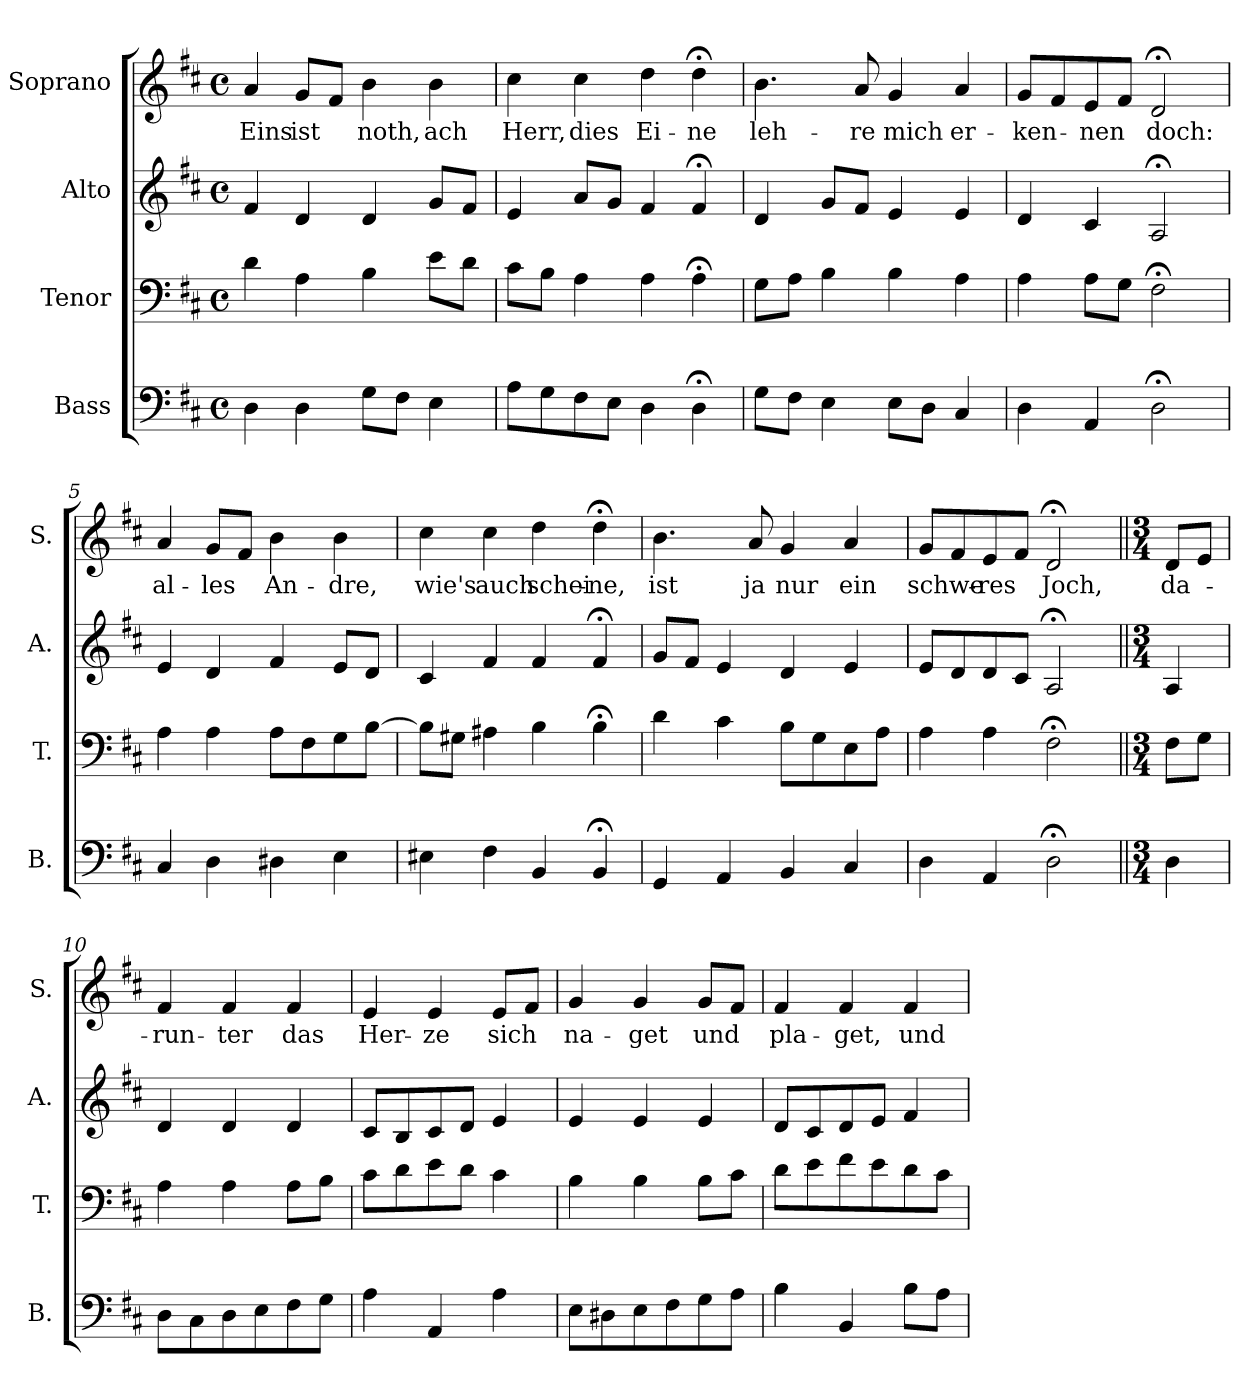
**kern	**kern	**kern	**kern	**text
*part4	*part3	*part2	*part1	*part1
*staff4	*staff3	*staff2	*staff1	*staff1
*I"Bass	*I"Tenor	*I"Alto	*I"Soprano	*
*I'B.	*I'T.	*I'A.	*I'S.	*
*clefF4	*clefF4	*clefG2	*clefG2	*
*k[f#c#]	*k[f#c#]	*k[f#c#]	*k[f#c#]	*
*D:	*D:	*D:	*D:	*
*M4/4	*M4/4	*M4/4	*M4/4	*
*met(c)	*met(c)	*met(c)	*met(c)	*
=1	=1	=1	=1	=1
!	!	!	!	!LO:LY:b
4D\	4d\	4f#/	4a/	Eins
!	!	!	!	!LO:LY:b
4D\	4A\	4d/	8g/L	ist
.	.	.	8f#/J	.
!	!	!	!	!LO:LY:b
8G\L	4B\	4d/	4b\	noth,
8F#\J	.	.	.	.
!	!	!	!	!LO:LY:b
4E\	8e\L	8g/L	4b\	ach
.	8d\J	8f#/J	.	.
=2	=2	=2	=2	=2
!	!	!	!	!LO:LY:b
8A\L	8c#\L	4e/	4cc#\	Herr,
8G\	8B\J	.	.	.
!	!	!	!	!LO:LY:b
8F#\	4A\	8a/L	4cc#\	dies
8E\J	.	8g/J	.	.
!	!	!	!	!LO:LY:b
4D\	4A\	4f#/	4dd\	Ei-
!	!	!	!	!LO:LY:b
4D;<\	4A;<\	4f#;</	4dd;<\	-ne
=3	=3	=3	=3	=3
!	!	!	!	!LO:LY:b
8G\L	8G\L	4d/	4.b\	leh-
8F#\J	8A\J	.	.	.
4E\	4B\	8g/L	.	.
!	!	!	!	!LO:LY:b
.	.	8f#/J	8a/	-re
!	!	!	!	!LO:LY:b
8E\L	4B\	4e/	4g/	mich
8D\J	.	.	.	.
!	!	!	!	!LO:LY:b
4C#/	4A\	4e/	4a/	er-
=4	=4	=4	=4	=4
!	!	!	!	!LO:LY:b
4D\	4A\	4d/	8g/L	-ken-
.	.	.	8f#/	.
!	!	!	!	!LO:LY:b
4AA/	8A\L	4c#/	8e/	-nen
.	8G\J	.	8f#/J	.
!	!	!	!	!LO:LY:b
2D;<\	2F#;<\	2A;</	2d;</	doch:
=5	=5	=5	=5	=5
!	!	!	!	!LO:LY:b
4C#/	4A\	4e/	4a/	al-
!	!	!	!	!LO:LY:b
4D\	4A\	4d/	8g/L	-les
.	.	.	8f#/J	.
!	!	!	!	!LO:LY:b
4D#X\	8A\L	4f#/	4b\	An-
.	8F#\	.	.	.
!	!	!	!	!LO:LY:b
4E\	8G\	8e/L	4b\	-dre,
.	[8B\J	8d/J	.	.
!!LO:LB:g=z
=6	=6	=6	=6	=6
!	!	!	!	!LO:LY:b
4E#X\	8B\L]	4c#/	4cc#\	wie's
.	8G#X\J	.	.	.
!	!	!	!	!LO:LY:b
4F#\	4A#X\	4f#/	4cc#\	auch
!	!	!	!	!LO:LY:b
4BB/	4B\	4f#/	4dd\	schei-
!	!	!	!	!LO:LY:b
4BB;</	4B;<\	4f#;</	4dd;<\	-ne,
=7	=7	=7	=7	=7
!	!	!	!	!LO:LY:b
4GG/	4d\	8g/L	4.b\	ist
.	.	8f#/J	.	.
4AA/	4c#\	4e/	.	.
!	!	!	!	!LO:LY:b
.	.	.	8a/	ja
!	!	!	!	!LO:LY:b
4BB/	8B\L	4d/	4g/	nur
.	8G\	.	.	.
!	!	!	!	!LO:LY:b
4C#/	8E\	4e/	4a/	ein
.	8A\J	.	.	.
=8	=8	=8	=8	=8
!	!	!	!	!LO:LY:b
4D\	4A\	8e/L	8g/L	schwe-
.	.	8d/	8f#/	.
!	!	!	!	!LO:LY:b
4AA/	4A\	8d/	8e/	-res
.	.	8c#/J	8f#/J	.
!	!	!	!	!LO:LY:b
2D;<\	2F#;<\	2A;</	2d;</	Joch,
=9||	=9||	=9||	=9||	=9||
*M3/4	*M3/4	*M3/4	*M3/4	*
!	!	!	!	!LO:LY:b
4D\	8F#\L	4A/	8d/L	da-
.	8G\J	.	8e/J	.
=10	=10	=10	=10	=10
!	!	!	!	!LO:LY:b
8D\L	4A\	4d/	4f#/	-run-
8C#\	.	.	.	.
!	!	!	!	!LO:LY:b
8D\	4A\	4d/	4f#/	-ter
8E\	.	.	.	.
!	!	!	!	!LO:LY:b
8F#\	8A\L	4d/	4f#/	das
8G\J	8B\J	.	.	.
=11	=11	=11	=11	=11
!	!	!	!	!LO:LY:b
4A\	8c#\L	8c#/L	4e/	Her-
.	8d\	8B/	.	.
!	!	!	!	!LO:LY:b
4AA/	8e\	8c#/	4e/	-ze
.	8d\J	8d/J	.	.
!	!	!	!	!LO:LY:b
4A\	4c#\	4e/	8e/L	sich
.	.	.	8f#/J	.
!!LO:PB:g=z
=12	=12	=12	=12	=12
!	!	!	!	!LO:LY:b
8E\L	4B\	4e/	4g/	na-
8D#X\	.	.	.	.
!	!	!	!	!LO:LY:b
8E\	4B\	4e/	4g/	-get
8F#\	.	.	.	.
!	!	!	!	!LO:LY:b
8G\	8B\L	4e/	8g/L	und
8A\J	8c#\J	.	8f#/J	.
=13	=13	=13	=13	=13
!	!	!	!	!LO:LY:b
4B\	8d\L	8d/L	4f#/	pla-
.	8e\	8c#/	.	.
!	!	!	!	!LO:LY:b
4BB/	8f#\	8d/	4f#/	-get,
.	8e\	8e/J	.	.
!	!	!	!	!LO:LY:b
8B\L	8d\	4f#/	4f#/	und
8A\J	8c#\J	.	.	.
=	=	=	=	=
*-	*-	*-	*-	*-
